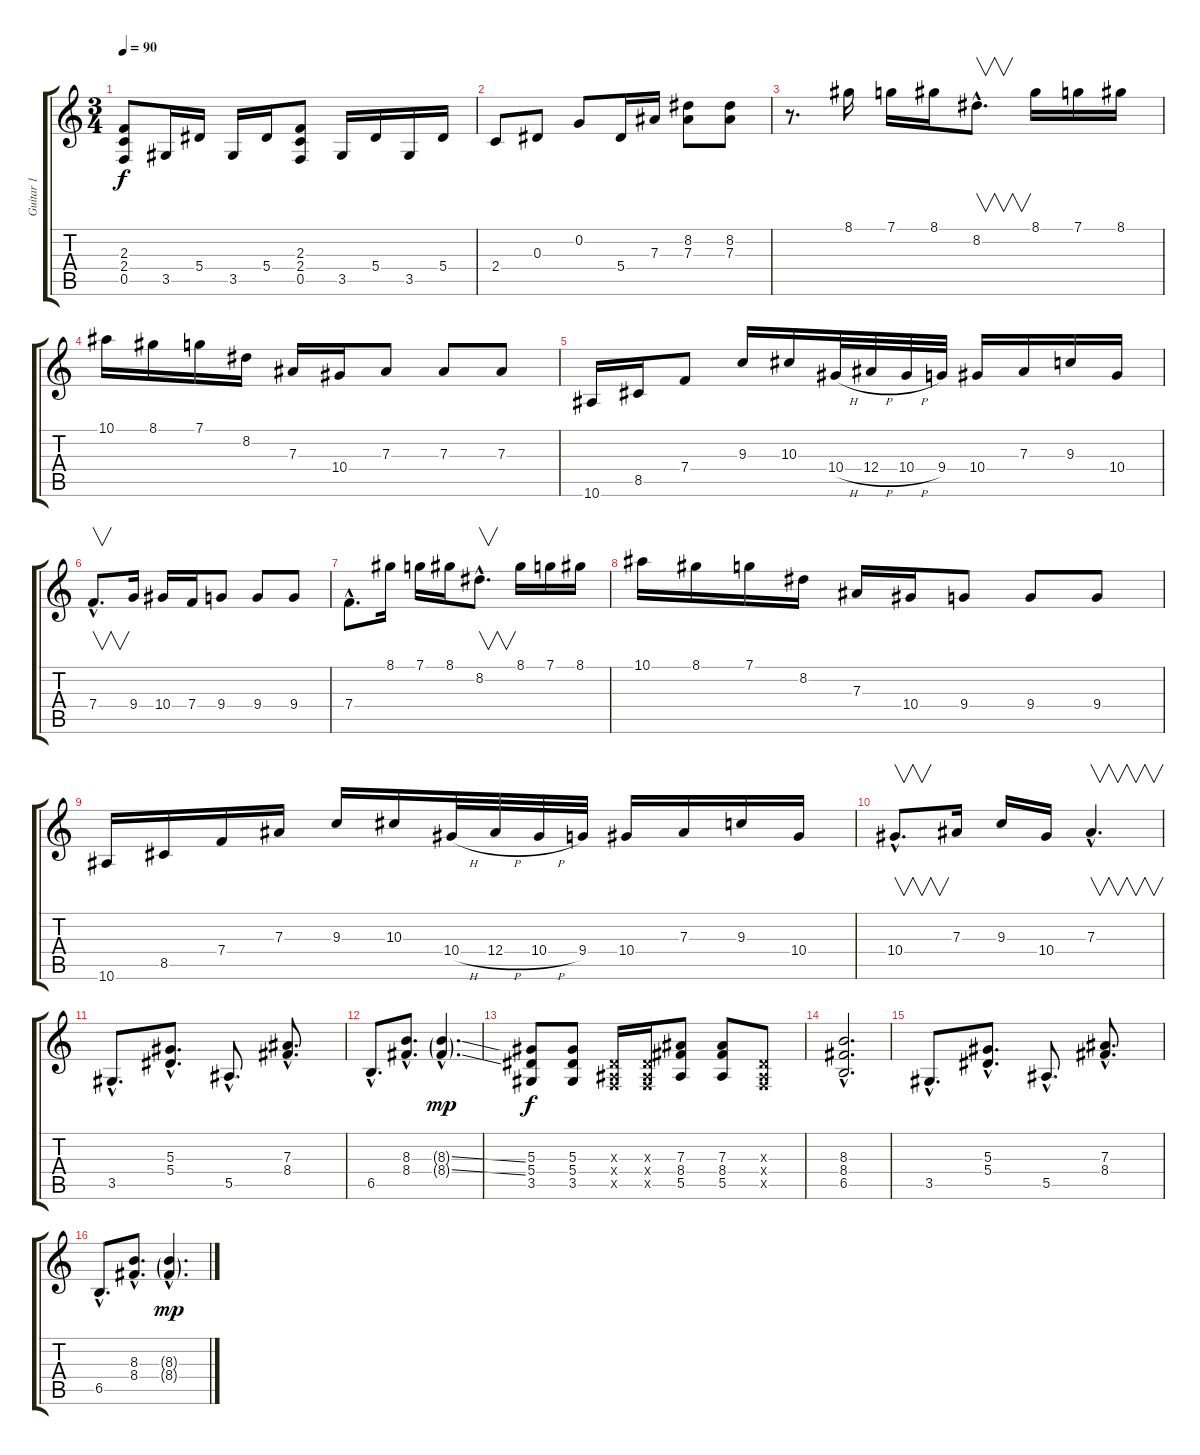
\track ("Guitar 1" "Guitar 1") {instrument acousticguitarsteel}
\staff {score tabs}
\tuning (C4 G3 Eb3 Bb2 F2 C2) {hide}
\ts (3 4)
\tempo 90
\clef g2
\ks c
(2.3 2.4 0.5).8{dy f} 3.5.16 5.4.16 3.5.16 5.4.16 (2.3 2.4 0.5).8 3.5.16 5.4.16 3.5.16 5.4.16 |
2.4.8 0.3.8 0.2.8 5.4.16 7.3.16 (8.2 7.3).8 (8.2 7.3).8 |
r.8{d instrument distortionguitar} 8.1.16 7.1.16 8.1.16 8.2{hac}.8{v d} 8.1.16 7.1.16 8.1.16 |
10.1.16 8.1.16 7.1.16 8.2.16 7.3.16 10.4.16 7.3.8 7.3.8 7.3.8 |
10.6.16 8.5.16 7.4.8 9.3.16 10.3.16 10.4{h}.32 12.4{h}.32 10.4{h}.32 9.4.32 10.4.16 7.3.16 9.3.16 10.4.16 |
7.4{hac}.8{v d} 9.4.16 10.4.16 7.4.16 9.4.8 9.4.8 9.4.8 |
7.4{hac}.8{d} 8.1.16 7.1.16 8.1.16 8.2{hac}.8{v d} 8.1.16 7.1.16 8.1.16 |
10.1.16 8.1.16 7.1.16 8.2.16 7.3.16 10.4.16 9.4.8 9.4.8 9.4.8 |
10.6.16 8.5.16 7.4.16 7.3.16 9.3.16 10.3.16 10.4{h}.32 12.4{h}.32 10.4{h}.32 9.4.32 10.4.16 7.3.16 9.3.16 10.4.16 |
10.4{hac}.8{v d} 7.3.16 9.3.16 10.4.16 7.3{hac}.4{v d} |
3.5{hac}.8{d instrument overdrivenguitar} (5.3{hac} 5.4{hac}).8{d} 5.5{hac}.8{d} (7.3{hac} 8.4{hac}).8{d} |
6.5{hac}.8{d} (8.3{hac} 8.4{hac}).8{d} (8.3{ss g hac} 8.4{ss g hac}).4{d dy mp} |
(5.3 5.4 3.5).8{dy f} (5.3 5.4 3.5).8 (0.3{x} 0.4{x} 0.5{x}).16 (0.3{x} 0.4{x} 0.5{x}).16 (7.3 8.4 5.5).8 (7.3 8.4 5.5).8 (0.3{x} 0.4{x} 0.5{x}).8 |
(8.3{hac} 8.4{hac} 6.5{hac}).2{d} |
3.5{hac}.8{d} (5.3{hac} 5.4{hac}).8{d} 5.5{hac}.8{d} (7.3{hac} 8.4{hac}).8{d} |
6.5{hac}.8{d} (8.3{hac} 8.4{hac}).8{d} (8.3{ss g hac} 8.4{ss g hac}).4{d dy mp}
